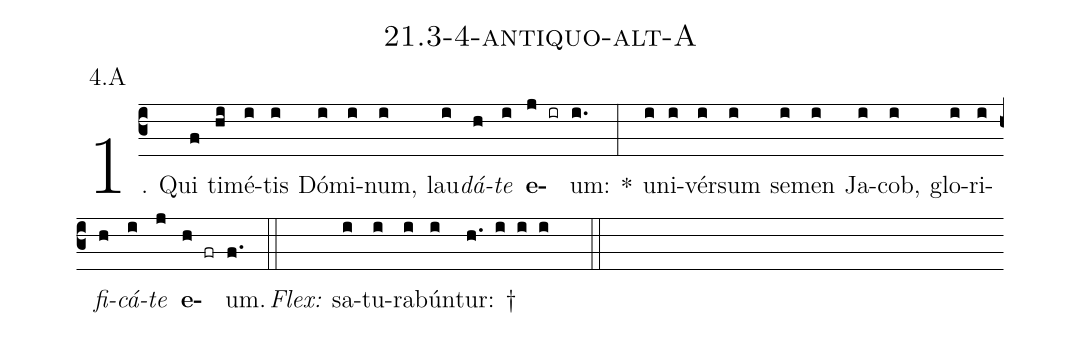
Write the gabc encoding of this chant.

name: 21.3-4-antiquo-alt-A;
annotation: 4.A;
%%
(c3)1. Qui(f) ti(hi)mé(i)tis(i) Dó(i)mi(i)num,(i) lau(i)<i>dá</i>(h)<i>te</i>(i) <b>e</b>(j ir)um:(i.) *(:) u(i)ni(i)vér(i)sum(i) se(i)men(i) Ja(i)cob,(i) glo(i)ri(i)<i>fi</i>(h)<i>cá</i>(i)<i>te</i>(j) <b>e</b>(h fr)um.(f.) (::)
<i>Flex:</i>()  sa(i)tu(i)ra(i)bún(i)tur: †(h. i i i  ::)

%E(i) u(h) o(i) u(j) a(h) e.(f.) (::)
